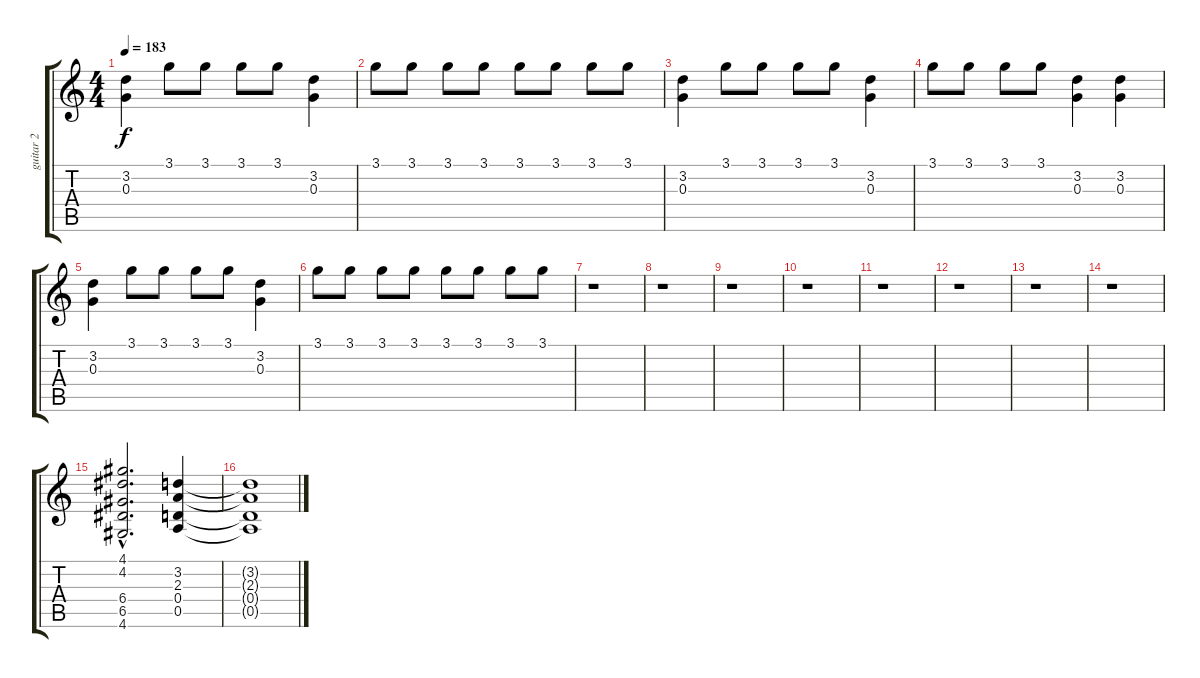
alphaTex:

\track ("guitar 2" "guitar 2") {instrument distortionguitar}
\staff {score tabs}
\tuning (E4 B3 G3 D3 A2 E2) {hide}
\ts (4 4)
\tempo 183
\clef g2
\ks c
(3.2 0.3).4{dy f} 3.1.8 3.1.8 3.1.8 3.1.8 (3.2 0.3).4 |
3.1.8 3.1.8 3.1.8 3.1.8 3.1.8 3.1.8 3.1.8 3.1.8 |
(3.2 0.3).4 3.1.8 3.1.8 3.1.8 3.1.8 (3.2 0.3).4 |
3.1.8 3.1.8 3.1.8 3.1.8 (3.2 0.3).4 (3.2 0.3).4 |
(3.2 0.3).4 3.1.8 3.1.8 3.1.8 3.1.8 (3.2 0.3).4 |
3.1.8 3.1.8 3.1.8 3.1.8 3.1.8 3.1.8 3.1.8 3.1.8 |
r.1 |
r.1 |
r.1 |
r.1 |
r.1 |
r.1 |
r.1 |
r.1 |
(4.1{hac} 4.2{hac} 6.4{hac} 6.5{hac} 4.6{hac}).2{d} (3.2 2.3 0.4 0.5).4 |
(3.2{t} 2.3{t} 0.4{t} 0.5{t}).1
